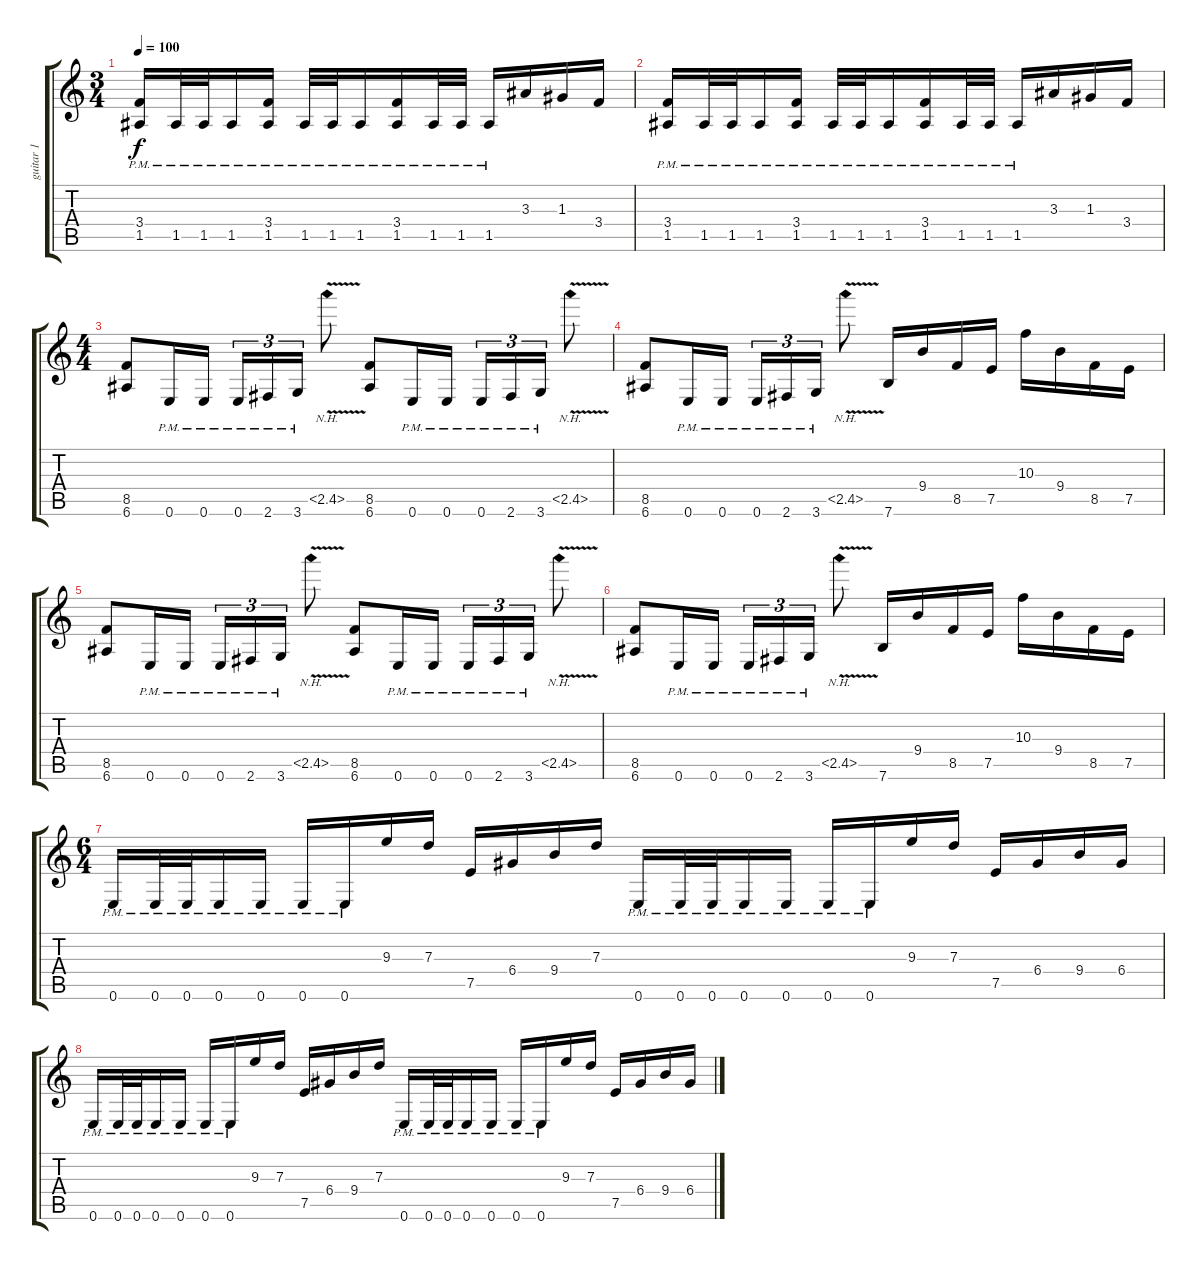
\track ("guitar 1" "guitar 1") {instrument distortionguitar}
\staff {score tabs}
\tuning (E4 B3 G3 D3 A2 E2) {hide}
\ts (3 4)
\tempo 100
\clef g2
\ks c
(3.4{pm} 1.5{pm}).16{dy f} 1.5{pm}.32 1.5{pm}.32 1.5{pm}.16 (3.4{pm} 1.5{pm}).16 1.5{pm}.32 1.5{pm}.32 1.5{pm}.16 (3.4{pm} 1.5{pm}).16 1.5{pm}.32 1.5{pm}.32 1.5{pm}.16 3.3.16 1.3.16 3.4.16 |
(3.4{pm} 1.5{pm}).16 1.5{pm}.32 1.5{pm}.32 1.5{pm}.16 (3.4{pm} 1.5{pm}).16 1.5{pm}.32 1.5{pm}.32 1.5{pm}.16 (3.4{pm} 1.5{pm}).16 1.5{pm}.32 1.5{pm}.32 1.5{pm}.16 3.3.16 1.3.16 3.4.16 |
\ts (4 4)
(8.5 6.6).8 0.6{pm}.16 0.6{pm}.16 0.6{pm}.16{tu (3 2)} 2.6{pm}.16{tu (3 2)} 3.6{pm}.16{tu (3 2)} 2.5{nh v}.8 (8.5 6.6).8 0.6{pm}.16 0.6{pm}.16 0.6{pm}.16{tu (3 2)} 2.6{pm}.16{tu (3 2)} 3.6{pm}.16{tu (3 2)} 2.5{nh v}.8 |
(8.5 6.6).8 0.6{pm}.16 0.6{pm}.16 0.6{pm}.16{tu (3 2)} 2.6{pm}.16{tu (3 2)} 3.6{pm}.16{tu (3 2)} 2.5{nh v}.8 7.6.16 9.4.16 8.5.16 7.5.16 10.3.16 9.4.16 8.5.16 7.5.16 |
(8.5 6.6).8 0.6{pm}.16 0.6{pm}.16 0.6{pm}.16{tu (3 2)} 2.6{pm}.16{tu (3 2)} 3.6{pm}.16{tu (3 2)} 2.5{nh v}.8 (8.5 6.6).8 0.6{pm}.16 0.6{pm}.16 0.6{pm}.16{tu (3 2)} 2.6{pm}.16{tu (3 2)} 3.6{pm}.16{tu (3 2)} 2.5{nh v}.8 |
(8.5 6.6).8 0.6{pm}.16 0.6{pm}.16 0.6{pm}.16{tu (3 2)} 2.6{pm}.16{tu (3 2)} 3.6{pm}.16{tu (3 2)} 2.5{nh v}.8 7.6.16 9.4.16 8.5.16 7.5.16 10.3.16 9.4.16 8.5.16 7.5.16 |
\ts (6 4)
0.6{pm}.16 0.6{pm}.32 0.6{pm}.32 0.6{pm}.16 0.6{pm}.16 0.6{pm}.16 0.6{pm}.16 9.3.16 7.3.16 7.5.16 6.4.16 9.4.16 7.3.16 0.6{pm}.16 0.6{pm}.32 0.6{pm}.32 0.6{pm}.16 0.6{pm}.16 0.6{pm}.16 0.6{pm}.16 9.3.16 7.3.16 7.5.16 6.4.16 9.4.16 6.4.16 |
0.6{pm}.16 0.6{pm}.32 0.6{pm}.32 0.6{pm}.16 0.6{pm}.16 0.6{pm}.16 0.6{pm}.16 9.3.16 7.3.16 7.5.16 6.4.16 9.4.16 7.3.16 0.6{pm}.16 0.6{pm}.32 0.6{pm}.32 0.6{pm}.16 0.6{pm}.16 0.6{pm}.16 0.6{pm}.16 9.3.16 7.3.16 7.5.16 6.4.16 9.4.16 6.4.16
